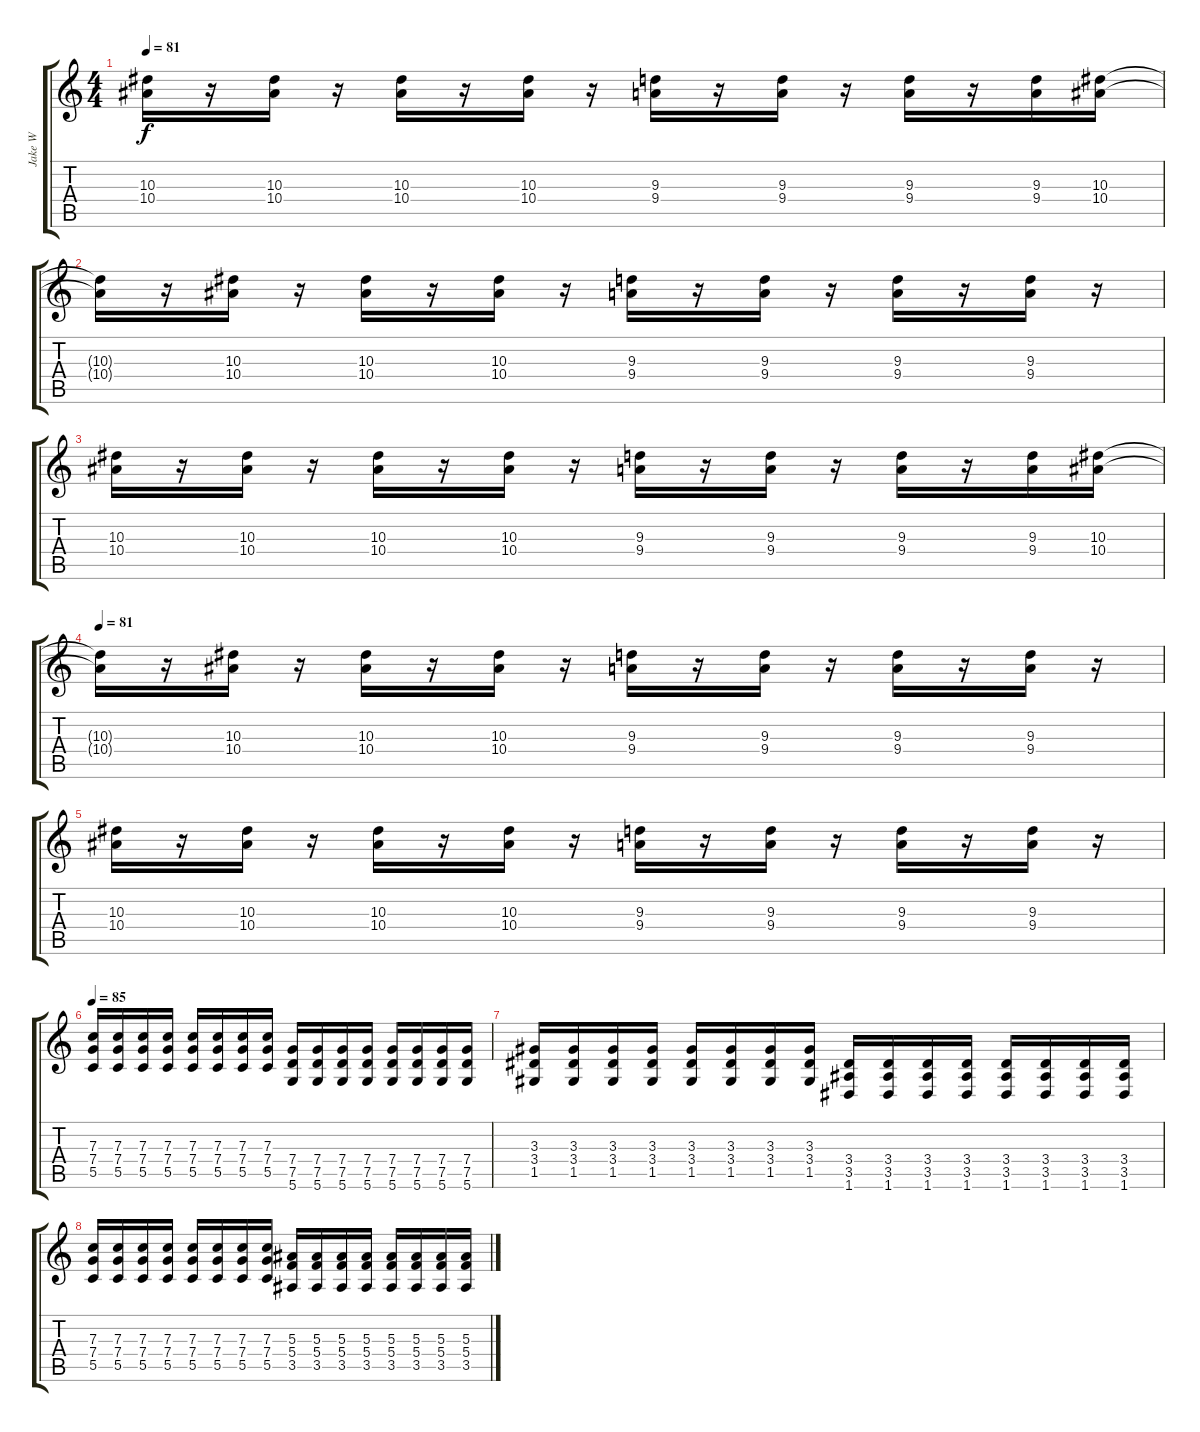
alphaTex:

\track ("Jake W" "Jake W") {instrument overdrivenguitar}
\staff {score tabs}
\tuning (D4 A3 F3 C3 G2 D2) {hide}
\ts (4 4)
\tempo 81
\clef g2
\ks c
(10.3 10.4).16{dy f balance 16} r.16 (10.3 10.4).16 r.16 (10.3 10.4).16 r.16 (10.3 10.4).16 r.16 (9.3 9.4).16 r.16 (9.3 9.4).16 r.16 (9.3 9.4).16 r.16 (9.3 9.4).16 (10.3 10.4).16 |
(10.3{t} 10.4{t}).16{balance 16} r.16 (10.3 10.4).16 r.16 (10.3 10.4).16 r.16 (10.3 10.4).16 r.16 (9.3 9.4).16 r.16 (9.3 9.4).16 r.16 (9.3 9.4).16 r.16 (9.3 9.4).16 r.16 |
(10.3 10.4).16{balance 16} r.16 (10.3 10.4).16 r.16 (10.3 10.4).16 r.16 (10.3 10.4).16 r.16 (9.3 9.4).16 r.16 (9.3 9.4).16 r.16 (9.3 9.4).16 r.16 (9.3 9.4).16 (10.3 10.4).16 |
\tempo 81
(10.3{t} 10.4{t}).16{balance 16} r.16 (10.3 10.4).16 r.16 (10.3 10.4).16 r.16 (10.3 10.4).16 r.16 (9.3 9.4).16 r.16 (9.3 9.4).16 r.16 (9.3 9.4).16 r.16 (9.3 9.4).16 r.16 |
(10.3 10.4).16{balance 16} r.16 (10.3 10.4).16 r.16 (10.3 10.4).16 r.16 (10.3 10.4).16 r.16 (9.3 9.4).16 r.16 (9.3 9.4).16 r.16 (9.3 9.4).16 r.16 (9.3 9.4).16 r.16 |
\tempo 85
(7.3 7.4 5.5).16{balance 8 instrument overdrivenguitar} (7.3 7.4 5.5).16 (7.3 7.4 5.5).16 (7.3 7.4 5.5).16 (7.3 7.4 5.5).16 (7.3 7.4 5.5).16 (7.3 7.4 5.5).16 (7.3 7.4 5.5).16 (7.4 7.5 5.6).16 (7.4 7.5 5.6).16 (7.4 7.5 5.6).16 (7.4 7.5 5.6).16 (7.4 7.5 5.6).16 (7.4 7.5 5.6).16 (7.4 7.5 5.6).16 (7.4 7.5 5.6).16 |
(3.3 3.4 1.5).16 (3.3 3.4 1.5).16 (3.3 3.4 1.5).16 (3.3 3.4 1.5).16 (3.3 3.4 1.5).16 (3.3 3.4 1.5).16 (3.3 3.4 1.5).16 (3.3 3.4 1.5).16 (3.4 3.5 1.6).16 (3.4 3.5 1.6).16 (3.4 3.5 1.6).16 (3.4 3.5 1.6).16 (3.4 3.5 1.6).16 (3.4 3.5 1.6).16 (3.4 3.5 1.6).16 (3.4 3.5 1.6).16 |
(7.3 7.4 5.5).16 (7.3 7.4 5.5).16 (7.3 7.4 5.5).16 (7.3 7.4 5.5).16 (7.3 7.4 5.5).16 (7.3 7.4 5.5).16 (7.3 7.4 5.5).16 (7.3 7.4 5.5).16 (5.3 5.4 3.5).16 (5.3 5.4 3.5).16 (5.3 5.4 3.5).16 (5.3 5.4 3.5).16 (5.3 5.4 3.5).16 (5.3 5.4 3.5).16 (5.3 5.4 3.5).16 (5.3 5.4 3.5).16
